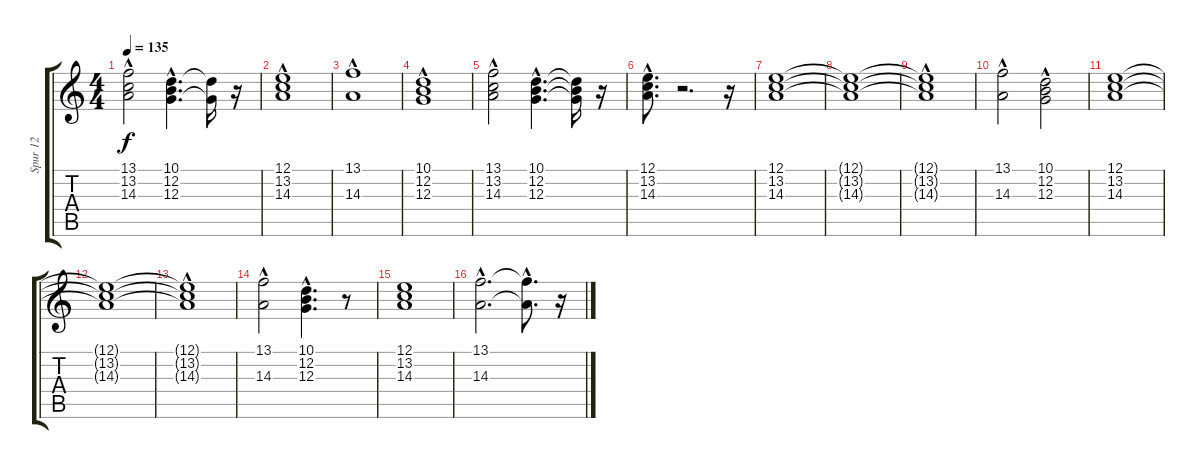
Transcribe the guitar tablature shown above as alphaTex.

\track ("Spur 12" "Spur 12") {instrument pad2warm}
\staff {score tabs}
\tuning (E4 B3 G3 D3 A2 E2) {hide}
\ts (4 4)
\tempo 135
\clef g2
\ks c
(13.1 13.2{hac} 14.3{hac}).2{dy f} (10.1{hac} 12.2{hac} 12.3{hac}).4{d} (10.1{t} 12.3{t}).16 r.16 |
(12.1 13.2 14.3{hac}).1 |
(13.1 14.3{hac}).1 |
(10.1 12.2{hac} 12.3{hac}).1 |
(13.1 13.2{hac} 14.3{hac}).2 (10.1{hac} 12.2{hac} 12.3{hac}).4{d} (10.1{t} 12.2{t} 12.3{t}).16 r.16 |
(12.1{hac} 13.2{hac} 14.3{hac}).8{d} r.2{d} r.16 |
(12.1 13.2 14.3).1 |
(12.1{t} 13.2{t} 14.3{t}).1 |
(12.1{t} 13.2{t} 14.3{hac t}).1 |
(13.1 14.3{hac}).2 (10.1 12.2{hac} 12.3{hac}).2 |
(12.1 13.2 14.3).1 |
(12.1{t} 13.2{t} 14.3{t}).1 |
(12.1{t} 13.2{t} 14.3{hac t}).1 |
(13.1 14.3{hac}).2 (10.1{hac} 12.2{hac} 12.3{hac}).4{d} r.8 |
(12.1 13.2 14.3).1 |
(13.1{hac} 14.3{hac}).2{d} (13.1{hac t} 14.3{hac t}).8{d} r.16
